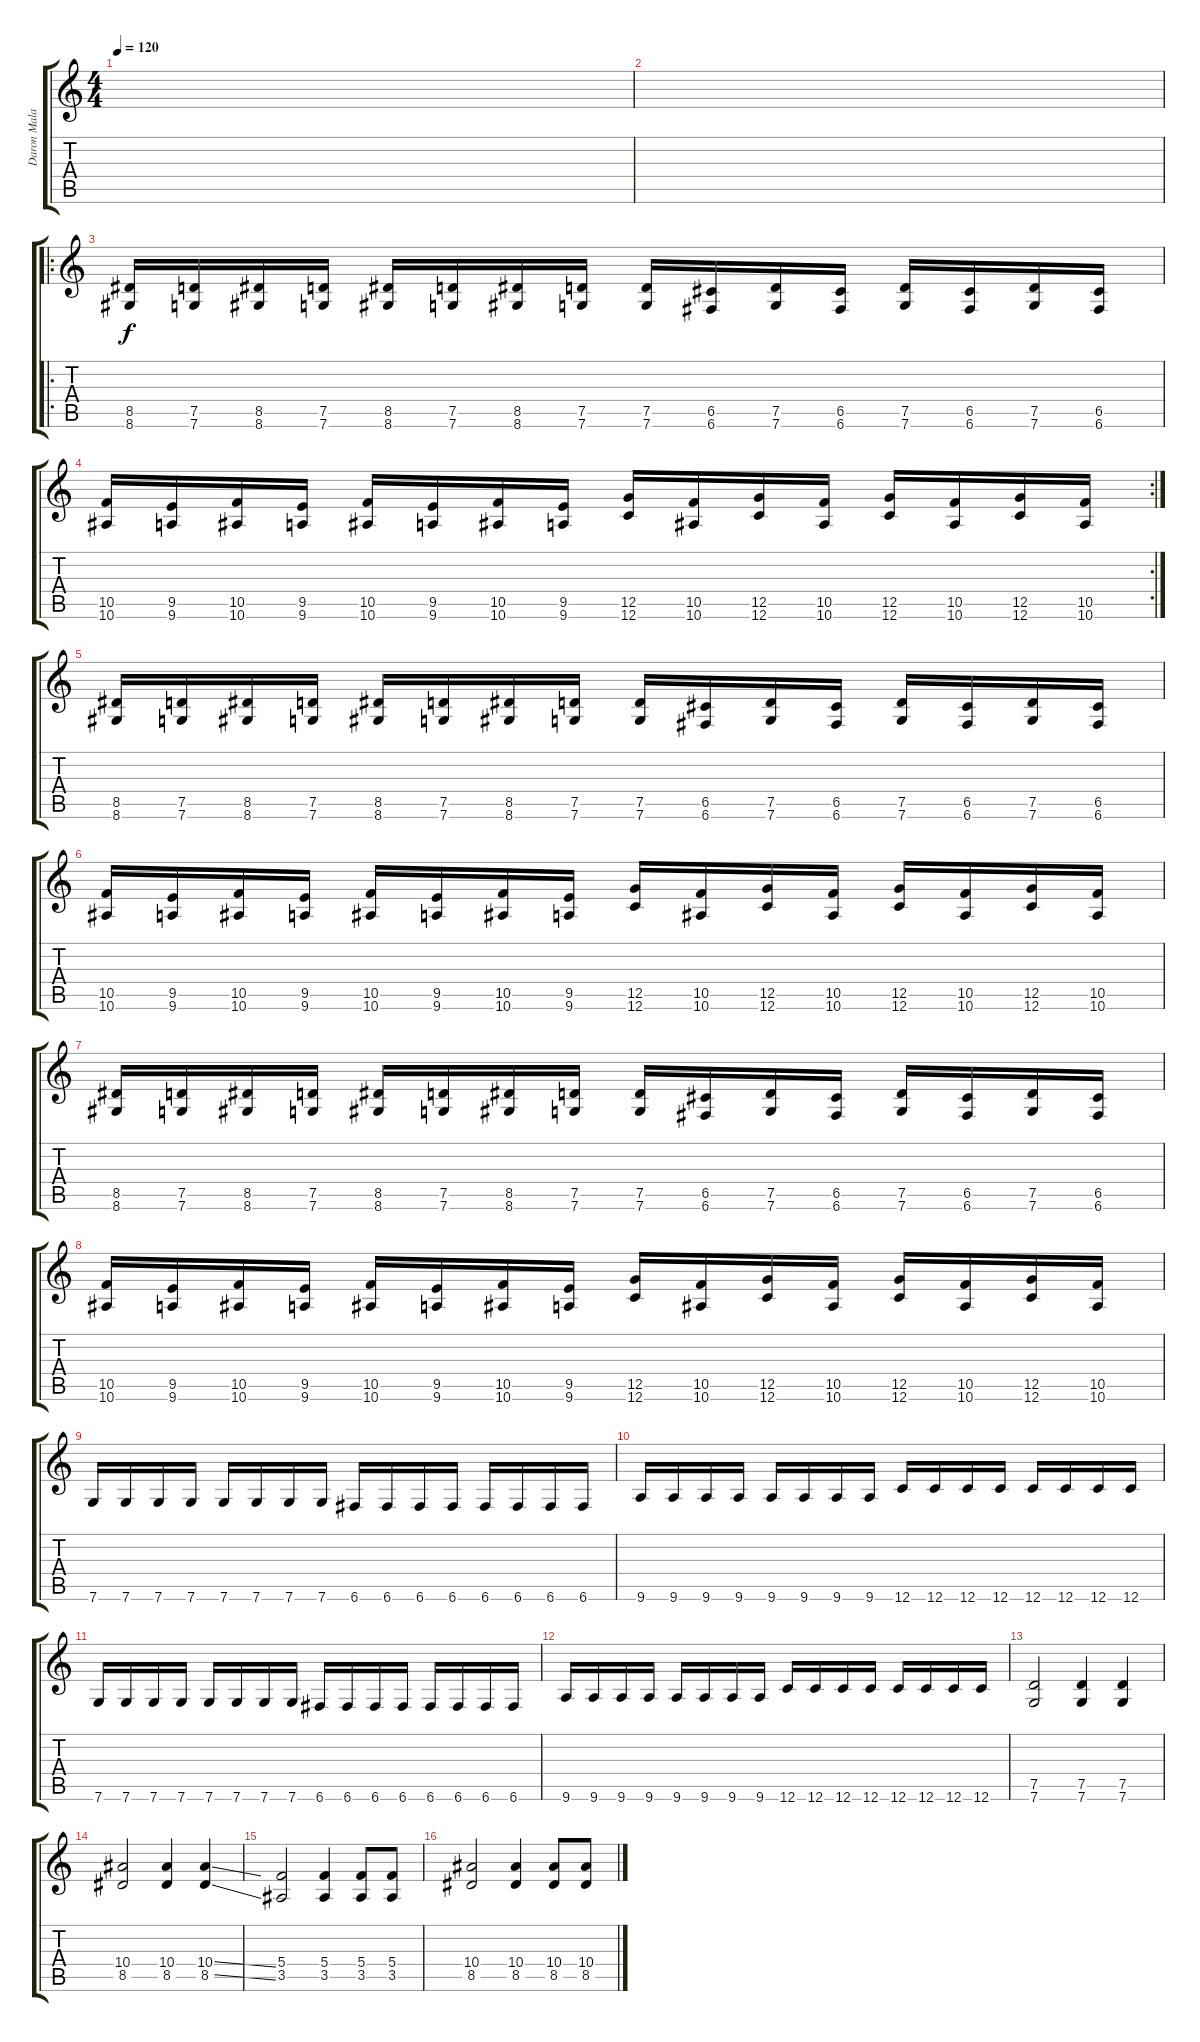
\track ("Daron Malakian (Distortion)" "Daron Mala") {instrument distortionguitar}
\staff {score tabs}
\tuning (D4 A3 F3 C3 G2 C2) {hide}
\ts (4 4)
\tempo 120
\clef g2
\ks c
|
|
\ro
(8.5 8.6).16 (7.5 7.6).16 (8.5 8.6).16 (7.5 7.6).16 (8.5 8.6).16 (7.5 7.6).16 (8.5 8.6).16 (7.5 7.6).16 (7.5 7.6).16 (6.5 6.6).16 (7.5 7.6).16 (6.5 6.6).16 (7.5 7.6).16 (6.5 6.6).16 (7.5 7.6).16 (6.5 6.6).16 |
\rc 2
(10.5 10.6).16 (9.5 9.6).16 (10.5 10.6).16 (9.5 9.6).16 (10.5 10.6).16 (9.5 9.6).16 (10.5 10.6).16 (9.5 9.6).16 (12.5 12.6).16 (10.5 10.6).16 (12.5 12.6).16 (10.5 10.6).16 (12.5 12.6).16 (10.5 10.6).16 (12.5 12.6).16 (10.5 10.6).16 |
(8.5 8.6).16 (7.5 7.6).16 (8.5 8.6).16 (7.5 7.6).16 (8.5 8.6).16 (7.5 7.6).16 (8.5 8.6).16 (7.5 7.6).16 (7.5 7.6).16 (6.5 6.6).16 (7.5 7.6).16 (6.5 6.6).16 (7.5 7.6).16 (6.5 6.6).16 (7.5 7.6).16 (6.5 6.6).16 |
(10.5 10.6).16 (9.5 9.6).16 (10.5 10.6).16 (9.5 9.6).16 (10.5 10.6).16 (9.5 9.6).16 (10.5 10.6).16 (9.5 9.6).16 (12.5 12.6).16 (10.5 10.6).16 (12.5 12.6).16 (10.5 10.6).16 (12.5 12.6).16 (10.5 10.6).16 (12.5 12.6).16 (10.5 10.6).16 |
(8.5 8.6).16 (7.5 7.6).16 (8.5 8.6).16 (7.5 7.6).16 (8.5 8.6).16 (7.5 7.6).16 (8.5 8.6).16 (7.5 7.6).16 (7.5 7.6).16 (6.5 6.6).16 (7.5 7.6).16 (6.5 6.6).16 (7.5 7.6).16 (6.5 6.6).16 (7.5 7.6).16 (6.5 6.6).16 |
(10.5 10.6).16 (9.5 9.6).16 (10.5 10.6).16 (9.5 9.6).16 (10.5 10.6).16 (9.5 9.6).16 (10.5 10.6).16 (9.5 9.6).16 (12.5 12.6).16 (10.5 10.6).16 (12.5 12.6).16 (10.5 10.6).16 (12.5 12.6).16 (10.5 10.6).16 (12.5 12.6).16 (10.5 10.6).16 |
7.6.16 7.6.16 7.6.16 7.6.16 7.6.16 7.6.16 7.6.16 7.6.16 6.6.16 6.6.16 6.6.16 6.6.16 6.6.16 6.6.16 6.6.16 6.6.16 |
9.6.16 9.6.16 9.6.16 9.6.16 9.6.16 9.6.16 9.6.16 9.6.16 12.6.16 12.6.16 12.6.16 12.6.16 12.6.16 12.6.16 12.6.16 12.6.16 |
7.6.16 7.6.16 7.6.16 7.6.16 7.6.16 7.6.16 7.6.16 7.6.16 6.6.16 6.6.16 6.6.16 6.6.16 6.6.16 6.6.16 6.6.16 6.6.16 |
9.6.16 9.6.16 9.6.16 9.6.16 9.6.16 9.6.16 9.6.16 9.6.16 12.6.16 12.6.16 12.6.16 12.6.16 12.6.16 12.6.16 12.6.16 12.6.16 |
(7.5 7.6).2 (7.5 7.6).4 (7.5 7.6).4 |
(10.4 8.5).2 (10.4 8.5).4 (10.4{ss} 8.5{ss}).4 |
(5.4 3.5).2 (5.4 3.5).4 (5.4 3.5).8 (5.4 3.5).8 |
(10.4 8.5).2 (10.4 8.5).4 (10.4 8.5).8 (10.4 8.5).8
